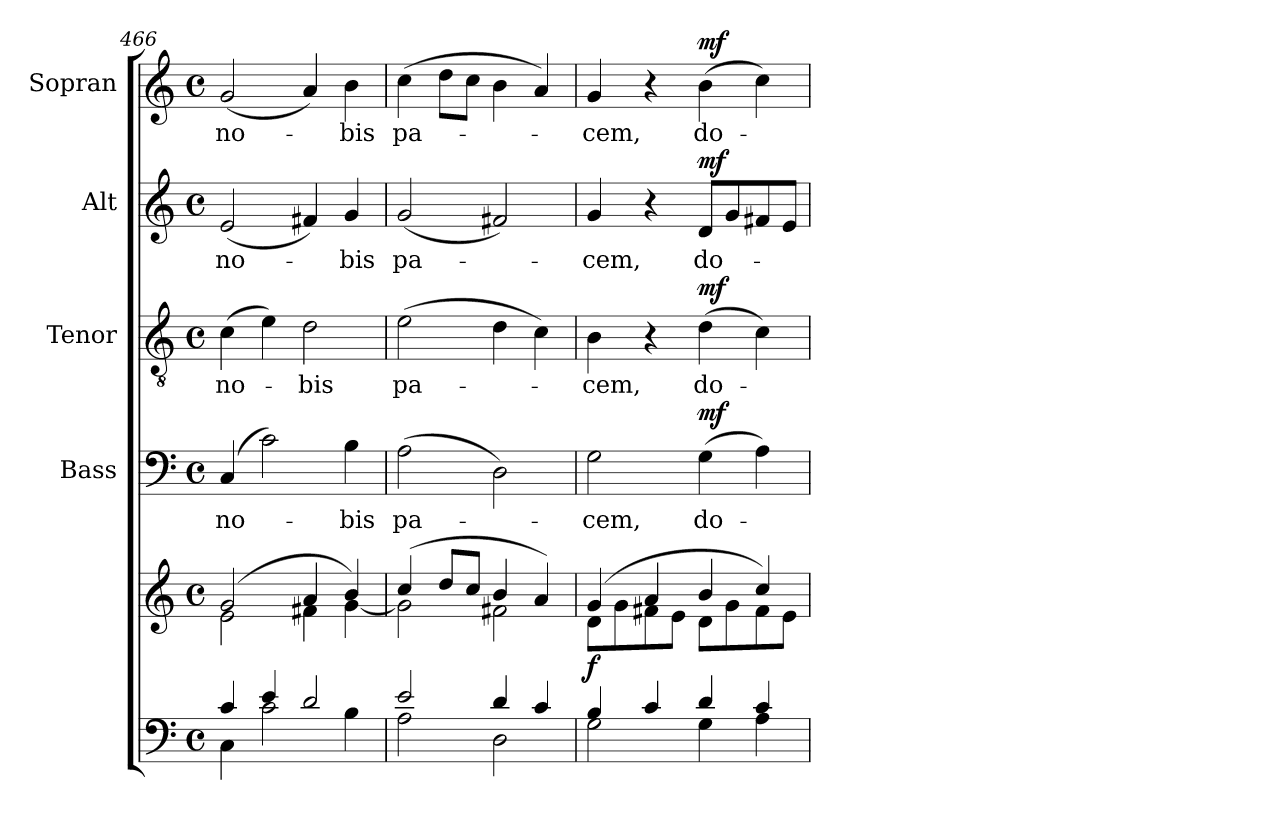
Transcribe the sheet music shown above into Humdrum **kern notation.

**kern	**kern	**dynam	**kern	**text	**dynam	**kern	**text	**dynam	**kern	**text	**dynam	**kern	**text	**dynam
*part5	*part5	*part5	*part4	*part4	*part4	*part3	*part3	*part3	*part2	*part2	*part2	*part1	*part1	*part1
*staff6	*staff5	*staff5/6	*staff4	*staff4	*staff4	*staff3	*staff3	*staff3	*staff2	*staff2	*staff2	*staff1	*staff1	*staff1
*	*	*	*I"Bass	*	*	*I"Tenor	*	*	*I"Alt	*	*	*I"Sopran	*	*
*	*	*	*I'B.	*	*	*I'T.	*	*	*I'A.	*	*	*I'S.	*	*
*clefF4	*clefG2	*	*clefF4	*	*	*clefGv2	*	*	*clefG2	*	*	*clefG2	*	*
*k[]	*k[]	*	*k[]	*	*	*k[]	*	*	*k[]	*	*	*k[]	*	*
*C:	*C:	*	*C:	*	*	*C:	*	*	*C:	*	*	*C:	*	*
*M4/4	*M4/4	*	*M4/4	*	*	*M4/4	*	*	*M4/4	*	*	*M4/4	*	*
*met(c)	*met(c)	*	*met(c)	*	*	*met(c)	*	*	*met(c)	*	*	*met(c)	*	*
=466	=466	=466	=466	=466	=466	=466	=466	=466	=466	=466	=466	=466	=466	=466
*^	*^	*	*	*	*	*	*	*	*	*	*	*	*	*
!	!	!	!	!	!	!LO:LY:b	!	!	!LO:LY:b	!	!	!LO:LY:b	!	!	!LO:LY:b	!
4c/	4C\	(2g/	2e\	.	(4C/	no-	.	(>4c\	no-	.	(<2e/	no-	.	(<2g/	no-	.
4e/	2c\	.	.	.	2c\)	.	.	4e\)	.	.	.	.	.	.	.	.
!	!	!	!	!	!	!	!	!	!LO:LY:b	!	!	!	!	!	!	!
2d/	.	4a/	4f#X\	.	.	.	.	2d\	-bis	.	4f#X/)	.	.	4a/)	.	.
!	!	!	!	!	!	!LO:LY:b	!	!	!	!	!	!LO:LY:b	!	!	!LO:LY:b	!
.	4B\	4b/)	[<4g\	.	4B\	-bis	.	.	.	.	4g/	-bis	.	4b\	-bis	.
=467	=467	=467	=467	=467	=467	=467	=467	=467	=467	=467	=467	=467	=467	=467	=467	=467
!	!	!	!	!	!	!LO:LY:b	!	!	!LO:LY:b	!	!	!LO:LY:b	!	!	!LO:LY:b	!
2e/	2A\	(4cc/	2g\]	.	(>2A\	pa-	.	(>2e\	pa-	.	(<2g/	pa-	.	(>4cc\	pa-	.
.	.	8dd/L	.	.	.	.	.	.	.	.	.	.	.	8dd\L	.	.
.	.	8cc/J	.	.	.	.	.	.	.	.	.	.	.	8cc\J	.	.
4d/	2D\	4b/	2f#X\	.	2D\)	.	.	4d\	.	.	2f#X/)	.	.	4b\	.	.
4c/	.	4a/)	.	.	.	.	.	4c\)	.	.	.	.	.	4a/)	.	.
=468	=468	=468	=468	=468	=468	=468	=468	=468	=468	=468	=468	=468	=468	=468	=468	=468
!	!	!	!	!LO:DY:b	!	!LO:LY:b	!	!	!LO:LY:b	!	!	!LO:LY:b	!	!	!LO:LY:b	!
4B/	2G\	(4g/	8d\L	f	2G\	-cem,	.	4B\	-cem,	.	4g/	-cem,	.	4g/	-cem,	.
.	.	.	8g\	.	.	.	.	.	.	.	.	.	.	.	.	.
4c/	.	4a/	8f#X\	.	.	.	.	4r	.	.	4r	.	.	4r	.	.
.	.	.	8e\J	.	.	.	.	.	.	.	.	.	.	.	.	.
!	!	!	!	!	!	!LO:LY:b	!LO:DY:a	!	!LO:LY:b	!LO:DY:a	!	!LO:LY:b	!LO:DY:a	!	!LO:LY:b	!LO:DY:a
4d/	4G\	4b/	8d\L	.	(>4G\	do-	mf	(>4d\	do-	mf	8d/L	do-	mf	(>4b\	do-	mf
.	.	.	8g\	.	.	.	.	.	.	.	8g/	.	.	.	.	.
4c/	4A\	4cc/)	8f#\	.	4A\)	.	.	4c\)	.	.	8f#X/	.	.	4cc\)	.	.
.	.	.	8e\J	.	.	.	.	.	.	.	8e/J	.	.	.	.	.
*v	*v	*	*	*	*	*	*	*	*	*	*	*	*	*	*	*
*	*v	*v	*	*	*	*	*	*	*	*	*	*	*	*	*
=	=	=	=	=	=	=	=	=	=	=	=	=	=	=
*-	*-	*-	*-	*-	*-	*-	*-	*-	*-	*-	*-	*-	*-	*-
